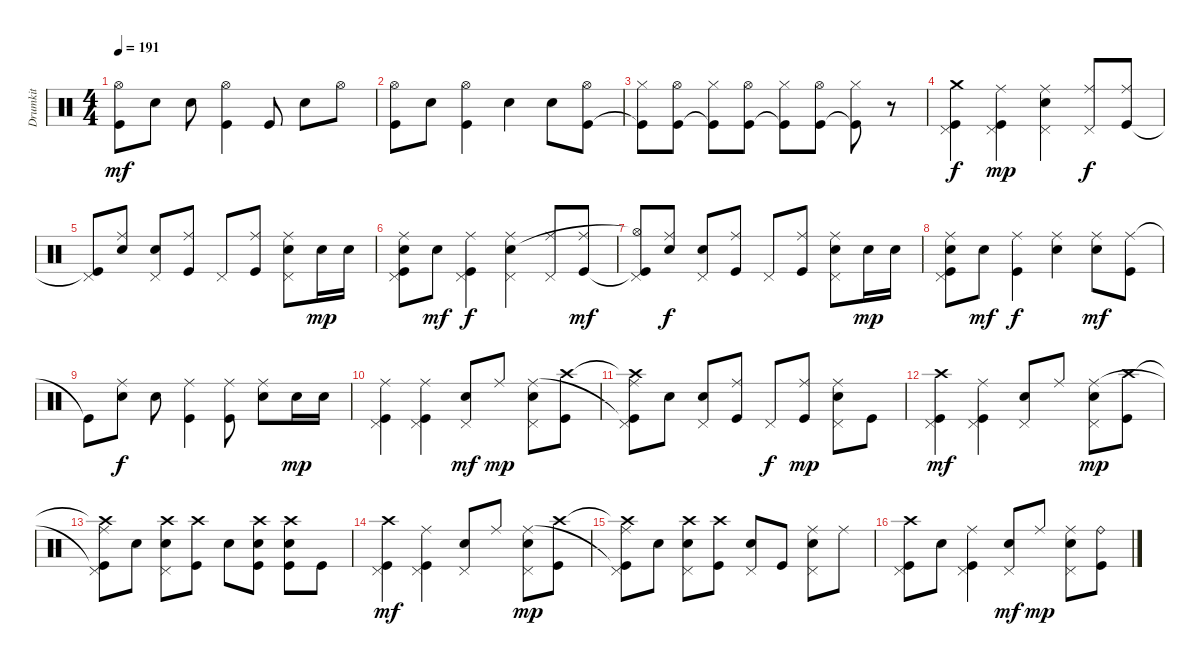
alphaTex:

\track ("Drumkit" "Drumkit") {instrument percussion}
\staff {score}
\articulation defaults
\ts (4 4)
\tempo 191
\clef neutral
\ks c
("Kick (hit)"{t} "Hi-Hat (open)"{t}).8{dy mf} "Snare (hit) 2".8 "Snare (hit) 2".8 ("Kick (hit)" "Hi-Hat (open)").4 "Kick (hit)".8 "Snare (hit) 2".8 "Hi-Hat (open)".8 |
("Kick (hit)" "Hi-Hat (open)").8 "Snare (hit) 2".8 ("Kick (hit)" "Hi-Hat (open)").4 "Snare (hit) 2".4 "Snare (hit) 2".8 ("Kick (hit)" "Hi-Hat (open)").8 |
("Kick (hit)"{t} "Hi-Hat (closed)").8 ("Kick (hit)" "Hi-Hat (open)").8 ("Kick (hit)"{t} "Hi-Hat (closed)").8 ("Kick (hit)" "Hi-Hat (open)").8 ("Kick (hit)"{t} "Hi-Hat (closed)").8 ("Kick (hit)" "Hi-Hat (open)").8 ("Kick (hit)"{t} "Hi-Hat (closed)").8 r.8 |
("Pedal Hi-Hat (hit)" "Crash medium (hit)" "Kick (hit)").4{dy f} ("Pedal Hi-Hat (hit)" "Ride (middle)" "Kick (hit)").4{dy mp} ("Pedal Hi-Hat (hit)" "Ride (middle)" "Snare (hit) 2").4 ("Pedal Hi-Hat (hit)" "Ride (middle)").8{dy f} ("Ride (middle)" "Kick (hit)").8 |
("Pedal Hi-Hat (hit)" "Kick (hit)"{t}).8 ("Ride (middle)" "Snare (hit) 2").8 ("Pedal Hi-Hat (hit)" "Snare (hit) 2").8 ("Ride (middle)" "Kick (hit)").8 "Pedal Hi-Hat (hit)".8 ("Ride (middle)" "Kick (hit)").8 ("Pedal Hi-Hat (hit)" "Ride (middle)" "Snare (hit) 2").8 "Snare (hit) 2".16{dy mp} "Snare (hit) 2".16 |
("Pedal Hi-Hat (hit)" "Ride (middle)" "Snare (hit) 2" "Kick (hit)").8 "Snare (hit) 2".8{dy mf} ("Pedal Hi-Hat (hit)" "Ride (middle)" "Kick (hit)").4{dy f} ("Pedal Hi-Hat (hit)" "Ride (middle)" "Snare (hit) 2").4 ("Pedal Hi-Hat (hit)" "Ride (middle)").8 ("Ride (middle)" "Kick (hit)").8{dy mf} |
("Pedal Hi-Hat (hit)" "Kick (hit)"{t} "Hi-Hat (open)"{t}).8 ("Ride (middle)" "Snare (hit) 2").8{dy f} ("Pedal Hi-Hat (hit)" "Snare (hit) 2").8 ("Kick (hit)" "Ride (middle)").8 "Pedal Hi-Hat (hit)".8 ("Ride (middle)" "Kick (hit)").8 ("Pedal Hi-Hat (hit)" "Ride (middle)" "Snare (hit) 2").8 "Snare (hit) 2".16{dy mp} "Snare (hit) 2".16 |
("Pedal Hi-Hat (hit)" "Ride (middle)" "Snare (hit) 2" "Kick (hit)").8 "Snare (hit) 2".8{dy mf} ("Ride (middle)" "Kick (hit)").4{dy f} ("Ride (middle)" "Snare (hit) 2").4 ("Ride (middle)" "Snare (hit) 2").8{dy mf} ("Ride (middle)" "Kick (hit)").8 |
"Kick (hit)"{t}.8 ("Ride (middle)" "Snare (hit) 2").8{dy f} "Snare (hit) 2".8 ("Ride (middle)" "Kick (hit)").4 ("Ride (middle)" "Kick (hit)").8 ("Ride (middle)" "Snare (hit) 2").8 "Snare (hit) 2".16{dy mp} "Snare (hit) 2".16 |
("Pedal Hi-Hat (hit)" "Kick (hit)" "Ride (middle)").4 ("Pedal Hi-Hat (hit)" "Kick (hit)" "Ride (middle)").4 ("Pedal Hi-Hat (hit)" "Snare (hit) 2").8{dy mf} "Ride (middle)".8{dy mp} ("Pedal Hi-Hat (hit)" "Snare (hit) 2" "Ride (middle)").8 ("Kick (hit)" "Crash high (hit)").8 |
("Pedal Hi-Hat (hit)" "Crash high (hit)"{t} "Kick (hit)"{t} "Ride (middle)").8 "Snare (hit) 2".8 ("Pedal Hi-Hat (hit)" "Snare (hit) 2").8 ("Ride (middle)" "Kick (hit)").8 "Pedal Hi-Hat (hit)".8{dy f} ("Kick (hit)" "Ride (middle)").8{dy mp} ("Pedal Hi-Hat (hit)" "Snare (hit) 2" "Ride (middle)").8 "Kick (hit)".8 |
("Pedal Hi-Hat (hit)" "Kick (hit)" "Crash high (hit)").4{dy mf} ("Pedal Hi-Hat (hit)" "Kick (hit)" "Ride (middle)").4 ("Pedal Hi-Hat (hit)" "Snare (hit) 2").8 "Ride (middle)".8 ("Pedal Hi-Hat (hit)" "Snare (hit) 2" "Ride (middle)").8{dy mp} ("Kick (hit)" "Crash high (hit)").8 |
("Pedal Hi-Hat (hit)" "Crash high (hit)"{t} "Kick (hit)"{t} "Ride (middle)").8 "Snare (hit) 2".8 ("Pedal Hi-Hat (hit)" "Snare (hit) 2" "Crash high (hit)").8 ("Kick (hit)" "Crash high (hit)").8 "Snare (hit) 2".8 ("Snare (hit) 2" "Kick (hit)" "Crash high (hit)").8 ("Snare (hit) 2" "Kick (hit)" "Crash high (hit)").8 "Kick (hit)".8 |
("Pedal Hi-Hat (hit)" "Kick (hit)" "Crash high (hit)").4{dy mf} ("Pedal Hi-Hat (hit)" "Kick (hit)" "Ride (middle)").4 ("Pedal Hi-Hat (hit)" "Snare (hit) 2").8 "Ride (middle)".8 ("Pedal Hi-Hat (hit)" "Snare (hit) 2" "Ride (middle)").8{dy mp} ("Kick (hit)" "Crash high (hit)").8 |
("Pedal Hi-Hat (hit)" "Crash high (hit)"{t} "Kick (hit)"{t} "Ride (middle)").8 "Snare (hit) 2".8 ("Pedal Hi-Hat (hit)" "Snare (hit) 2" "Crash high (hit)").8 ("Kick (hit)" "Crash high (hit)").8 ("Pedal Hi-Hat (hit)" "Snare (hit) 2").8 "Kick (hit)".8 ("Pedal Hi-Hat (hit)" "Snare (hit) 2" "Ride (middle)").8 "Ride (middle)".8 |
("Pedal Hi-Hat (hit)" "Kick (hit)" "Crash high (hit)").8 "Snare (hit) 2".8 ("Pedal Hi-Hat (hit)" "Kick (hit)" "Ride (middle)").4 ("Pedal Hi-Hat (hit)" "Snare (hit) 2").8{dy mf} "Ride (middle)".8{dy mp} ("Pedal Hi-Hat (hit)" "Snare (hit) 2" "Ride (middle)").8 ("Kick (hit)" "Ride (bell)").8
